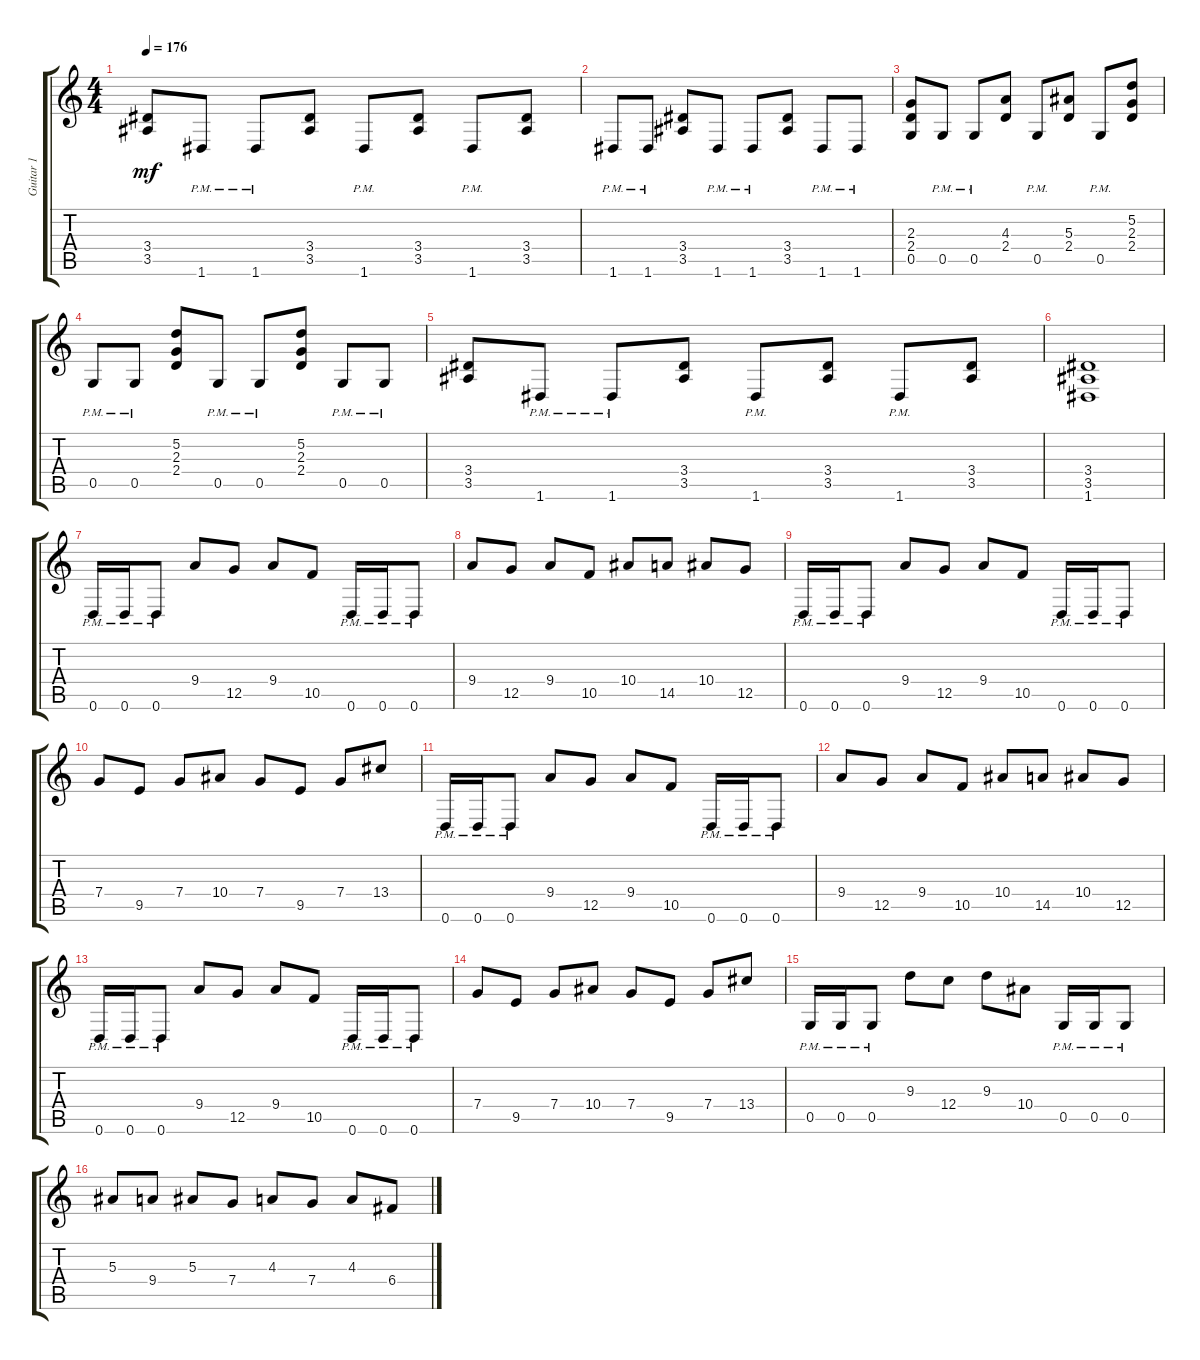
\track ("Guitar 1" "Guitar 1") {instrument distortionguitar}
\staff {score tabs}
\tuning (D4 A3 F3 C3 G2 D2) {hide}
\ts (4 4)
\tempo 176
\clef g2
\ks c
(3.4 3.5).8{dy mf} 1.6{pm}.8 1.6{pm}.8 (3.4 3.5).8 1.6{pm}.8 (3.4 3.5).8 1.6{pm}.8 (3.4 3.5).8 |
1.6{pm}.8 1.6{pm}.8 (3.4 3.5).8 1.6{pm}.8 1.6{pm}.8 (3.4 3.5).8 1.6{pm}.8 1.6{pm}.8 |
(2.3 2.4 0.5).8 0.5{pm}.8 0.5{pm}.8 (4.3 2.4).8 0.5{pm}.8 (5.3 2.4).8 0.5{pm}.8 (5.2 2.3 2.4).8 |
0.5{pm}.8 0.5{pm}.8 (5.2 2.3 2.4).8 0.5{pm}.8 0.5{pm}.8 (5.2 2.3 2.4).8 0.5{pm}.8 0.5{pm}.8 |
(3.4 3.5).8 1.6{pm}.8 1.6{pm}.8 (3.4 3.5).8 1.6{pm}.8 (3.4 3.5).8 1.6{pm}.8 (3.4 3.5).8 |
(3.4 3.5 1.6).1 |
0.6{pm}.16 0.6{pm}.16 0.6{pm}.8 9.4.8 12.5.8 9.4.8 10.5.8 0.6{pm}.16 0.6{pm}.16 0.6{pm}.8 |
9.4.8 12.5.8 9.4.8 10.5.8 10.4.8 14.5.8 10.4.8 12.5.8 |
0.6{pm}.16 0.6{pm}.16 0.6{pm}.8 9.4.8 12.5.8 9.4.8 10.5.8 0.6{pm}.16 0.6{pm}.16 0.6{pm}.8 |
7.4.8 9.5.8 7.4.8 10.4.8 7.4.8 9.5.8 7.4.8 13.4.8 |
0.6{pm}.16 0.6{pm}.16 0.6{pm}.8 9.4.8 12.5.8 9.4.8 10.5.8 0.6{pm}.16 0.6{pm}.16 0.6{pm}.8 |
9.4.8 12.5.8 9.4.8 10.5.8 10.4.8 14.5.8 10.4.8 12.5.8 |
0.6{pm}.16 0.6{pm}.16 0.6{pm}.8 9.4.8 12.5.8 9.4.8 10.5.8 0.6{pm}.16 0.6{pm}.16 0.6{pm}.8 |
7.4.8 9.5.8 7.4.8 10.4.8 7.4.8 9.5.8 7.4.8 13.4.8 |
0.5{pm}.16 0.5{pm}.16 0.5{pm}.8 9.3.8 12.4.8 9.3.8 10.4.8 0.5{pm}.16 0.5{pm}.16 0.5{pm}.8 |
5.3.8 9.4.8 5.3.8 7.4.8 4.3.8 7.4.8 4.3.8 6.4.8
